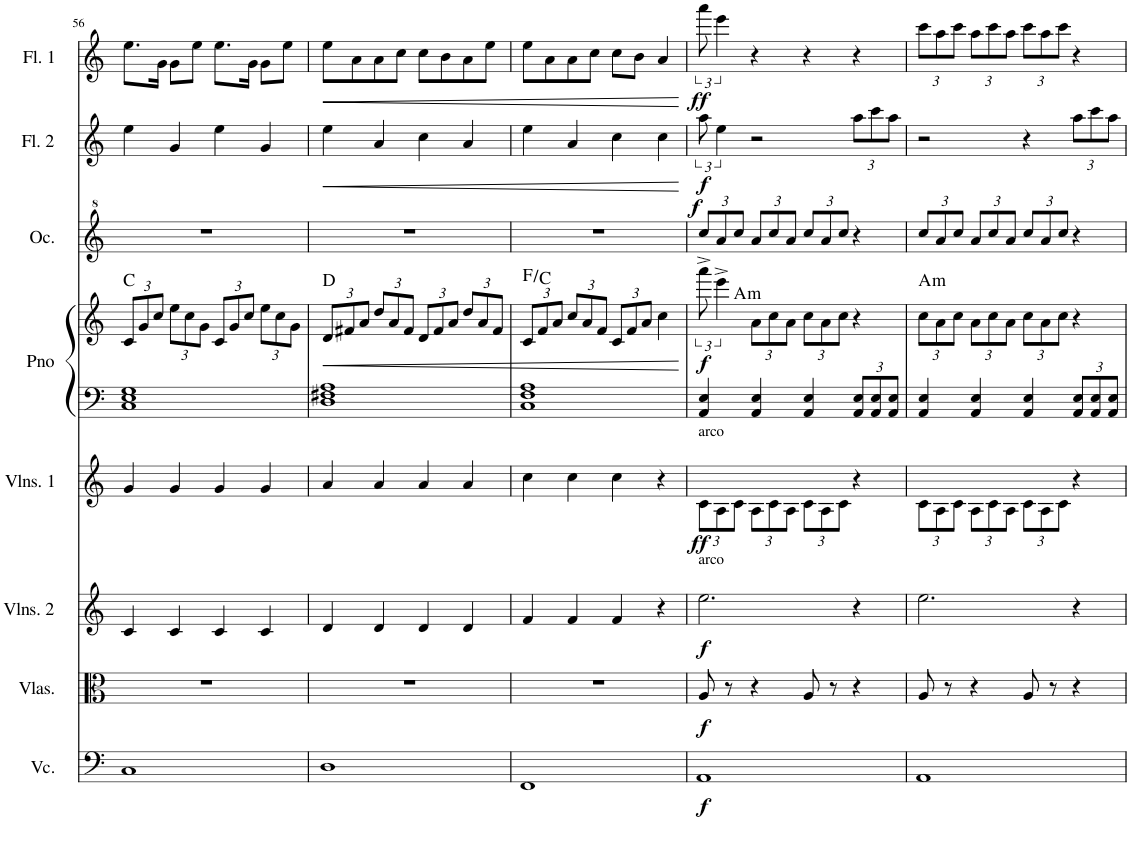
**kern	**dynam	**kern	**dynam	**kern	**dynam	**kern	**dynam	**kern	**kern	**dynam	**harte	**kern	**dynam	**kern	**dynam	**kern	**dynam
*part8	*part8	*part7	*part7	*part6	*part6	*part5	*part5	*part4	*part4	*part4	*part4	*part3	*part3	*part2	*part2	*part1	*part1
*staff9	*staff9	*staff8	*staff8	*staff7	*staff7	*staff6	*staff6	*staff5	*staff4	*staff4/5	*	*staff3	*staff3	*staff2	*staff2	*staff1	*staff1
*I"Cello	*	*I"Violas	*	*I"Violins 2	*	*I"Violins 1	*	*I"Piano	*	*	*	*I"Ocarina	*	*I"Flute 2	*	*I"Flute 1	*
*	*	*I'Vlas.	*	*I'Vlns. 2	*	*I'Vlns. 1	*	*I'Pno	*	*	*	*I'Oc.	*	*I'Fl. 2	*	*I'Fl. 1	*
!!LO:PB:g=z
*clefF4	*	*clefC3	*	*clefG2	*	*clefG2	*	*clefF4	*clefG2	*	*	*clefG^2	*	*clefG2	*	*clefG2	*
*k[]	*	*k[]	*	*k[]	*	*k[]	*	*k[]	*k[]	*	*	*k[]	*	*k[]	*	*k[]	*
*M4/4	*	*M4/4	*	*M4/4	*	*M4/4	*	*M4/4	*M4/4	*	*	*M4/4	*	*M4/4	*	*M4/4	*
*	*	*	*	*	*	*	*	*	*Xbrackettup	*	*	*	*	*	*	*	*
=56	=56	=56	=56	=56	=56	=56	=56	=56	=56	=56	=56	=56	=56	=56	=56	=56	=56
1C	.	1r	.	4c/	.	4g/	.	1C 1E 1G	12c/L	.	C:maj	1r	.	4ee\	.	8.ee\L	.
.	.	.	.	.	.	.	.	.	12g/	.	.	.	.	.	.	.	.
.	.	.	.	.	.	.	.	.	12cc/J	.	.	.	.	.	.	.	.
.	.	.	.	.	.	.	.	.	.	.	.	.	.	.	.	16g\Jk	.
.	.	.	.	4c/	.	4g/	.	.	12ee\L	.	.	.	.	4g/	.	8g\L	.
.	.	.	.	.	.	.	.	.	12cc\	.	.	.	.	.	.	.	.
.	.	.	.	.	.	.	.	.	.	.	.	.	.	.	.	8ee\J	.
.	.	.	.	.	.	.	.	.	12g\J	.	.	.	.	.	.	.	.
.	.	.	.	4c/	.	4g/	.	.	12c/L	.	.	.	.	4ee\	.	8.ee\L	.
.	.	.	.	.	.	.	.	.	12g/	.	.	.	.	.	.	.	.
.	.	.	.	.	.	.	.	.	12cc/J	.	.	.	.	.	.	.	.
.	.	.	.	.	.	.	.	.	.	.	.	.	.	.	.	16g\Jk	.
.	.	.	.	4c/	.	4g/	.	.	12ee\L	.	.	.	.	4g/	.	8g\L	.
.	.	.	.	.	.	.	.	.	12cc\	.	.	.	.	.	.	.	.
.	.	.	.	.	.	.	.	.	.	.	.	.	.	.	.	8ee\J	.
.	.	.	.	.	.	.	.	.	12g\J	.	.	.	.	.	.	.	.
=57	=57	=57	=57	=57	=57	=57	=57	=57	=57	=57	=57	=57	=57	=57	=57	=57	=57
!	!	!	!	!	!	!	!	!	!	!LO:HP:b	!	!	!	!	!LO:HP:b	!	!LO:HP:b
1D	.	1r	.	4d/	.	4a/	.	1D 1F#X 1A	12d/L	<	D:maj	1r	.	4ee\	<	8ee\L	<
.	.	.	.	.	.	.	.	.	12f#X/	.	.	.	.	.	.	.	.
.	.	.	.	.	.	.	.	.	.	.	.	.	.	.	.	8a\	.
.	.	.	.	.	.	.	.	.	12a/J	.	.	.	.	.	.	.	.
.	.	.	.	4d/	.	4a/	.	.	12dd/L	.	.	.	.	4a/	.	8a\	.
.	.	.	.	.	.	.	.	.	12a/	.	.	.	.	.	.	.	.
.	.	.	.	.	.	.	.	.	.	.	.	.	.	.	.	8cc\J	.
.	.	.	.	.	.	.	.	.	12f#/J	.	.	.	.	.	.	.	.
.	.	.	.	4d/	.	4a/	.	.	12d/L	.	.	.	.	4cc\	.	8cc\L	.
.	.	.	.	.	.	.	.	.	12f#/	.	.	.	.	.	.	.	.
.	.	.	.	.	.	.	.	.	.	.	.	.	.	.	.	8b\	.
.	.	.	.	.	.	.	.	.	12a/J	.	.	.	.	.	.	.	.
.	.	.	.	4d/	.	4a/	.	.	12dd/L	.	.	.	.	4a/	.	8a\	.
.	.	.	.	.	.	.	.	.	12a/	.	.	.	.	.	.	.	.
.	.	.	.	.	.	.	.	.	.	.	.	.	.	.	.	8ee\J	.
.	.	.	.	.	.	.	.	.	12f#/J	.	.	.	.	.	.	.	.
=58	=58	=58	=58	=58	=58	=58	=58	=58	=58	=58	=58	=58	=58	=58	=58	=58	=58
1FF	.	1r	.	4f/	.	4cc\	.	1C 1F 1A	12c/L	.	F:maj/5	1r	.	4ee\	.	8ee\L	.
.	.	.	.	.	.	.	.	.	12f/	.	.	.	.	.	.	.	.
.	.	.	.	.	.	.	.	.	.	.	.	.	.	.	.	8a\	.
.	.	.	.	.	.	.	.	.	12a/J	.	.	.	.	.	.	.	.
.	.	.	.	4f/	.	4cc\	.	.	12cc/L	.	.	.	.	4a/	.	8a\	.
.	.	.	.	.	.	.	.	.	12a/	.	.	.	.	.	.	.	.
.	.	.	.	.	.	.	.	.	.	.	.	.	.	.	.	8cc\J	.
.	.	.	.	.	.	.	.	.	12f/J	.	.	.	.	.	.	.	.
.	.	.	.	4f/	.	4cc\	.	.	12c/L	.	.	.	.	4cc\	.	8cc\L	.
.	.	.	.	.	.	.	.	.	12f/	.	.	.	.	.	.	.	.
.	.	.	.	.	.	.	.	.	.	.	.	.	.	.	.	8b\J	.
.	.	.	.	.	.	.	.	.	12a/J	.	.	.	.	.	.	.	.
.	.	.	.	4r	.	4r	.	.	4cc\	.	.	.	.	4cc\	.	4a/	.
.	.	.	.	.	.	.	.	.	.	[	.	.	.	.	[	.	[
=59	=59	=59	=59	=59	=59	=59	=59	=59	=59	=59	=59	=59	=59	=59	=59	=59	=59
*	*	*	*	*	*	*Xbrackettup	*	*	*brackettup	*	*	*Xbrackettup	*	*	*	*	*
!	!	!	!	!	!	!LO:TX:a:t=arco	!	!	!	!	!	!	!	!	!	!	!
!	!	!	!	!LO:TX:a:t=arco	!	!	!	!	!	!	!	!	!	!	!	!	!
!	!LO:DY:b	!	!LO:DY:b	!	!LO:DY:b	!	!LO:DY:b	!	!	!LO:DY:b	!LO:H:kt=m	!	!LO:DY:a	!	!LO:DY:b	!	!LO:DY:b
1AA	f	8A/	f	2.ee\	f	12c\L	ff	4AA/ 4E/	12aaa^\	f	A:min	12ccc/L	f	12aa\	f	12aaa\	ff
.	.	.	.	.	.	12A\	.	.	6eee^\	.	.	12aa/	.	6ee\	.	6eee\	.
.	.	8r	.	.	.	.	.	.	.	.	.	.	.	.	.	.	.
.	.	.	.	.	.	12c\J	.	.	.	.	.	12ccc/J	.	.	.	.	.
*	*	*	*	*	*	*	*	*	*Xbrackettup	*	*	*	*	*	*	*	*
.	.	4r	.	.	.	12A\L	.	4AA/ 4E/	12a\L	.	.	12aa/L	.	2r	.	4r	.
.	.	.	.	.	.	12c\	.	.	12cc\	.	.	12ccc/	.	.	.	.	.
.	.	.	.	.	.	12A\J	.	.	12a\J	.	.	12aa/J	.	.	.	.	.
.	.	8A/	.	.	.	12c\L	.	4AA/ 4E/	12cc\L	.	.	12ccc/L	.	.	.	4r	.
.	.	.	.	.	.	12A\	.	.	12a\	.	.	12aa/	.	.	.	.	.
.	.	8r	.	.	.	.	.	.	.	.	.	.	.	.	.	.	.
.	.	.	.	.	.	12c\J	.	.	12cc\J	.	.	12ccc/J	.	.	.	.	.
*	*	*	*	*	*	*	*	*Xbrackettup	*	*	*	*	*	*Xbrackettup	*	*	*
.	.	4r	.	4r	.	4r	.	12AA/ 12E/L	4r	.	.	4r	.	12aa\L	.	4r	.
.	.	.	.	.	.	.	.	12AA/ 12E/	.	.	.	.	.	12ccc\	.	.	.
.	.	.	.	.	.	.	.	12AA/ 12E/J	.	.	.	.	.	12aa\J	.	.	.
=60	=60	=60	=60	=60	=60	=60	=60	=60	=60	=60	=60	=60	=60	=60	=60	=60	=60
*	*	*	*	*	*	*	*	*	*	*	*	*	*	*	*	*Xbrackettup	*
!	!	!	!	!	!	!	!	!	!	!	!LO:H:kt=m	!	!	!	!	!	!
1AA	.	8A/	.	2.ee\	.	12c\L	.	4AA/ 4E/	12cc\L	.	A:min	12ccc/L	.	2r	.	12ccc\L	.
.	.	.	.	.	.	12A\	.	.	12a\	.	.	12aa/	.	.	.	12aa\	.
.	.	8r	.	.	.	.	.	.	.	.	.	.	.	.	.	.	.
.	.	.	.	.	.	12c\J	.	.	12cc\J	.	.	12ccc/J	.	.	.	12ccc\J	.
.	.	4r	.	.	.	12A\L	.	4AA/ 4E/	12a\L	.	.	12aa/L	.	.	.	12aa\L	.
.	.	.	.	.	.	12c\	.	.	12cc\	.	.	12ccc/	.	.	.	12ccc\	.
.	.	.	.	.	.	12A\J	.	.	12a\J	.	.	12aa/J	.	.	.	12aa\J	.
.	.	8A/	.	.	.	12c\L	.	4AA/ 4E/	12cc\L	.	.	12ccc/L	.	4r	.	12ccc\L	.
.	.	.	.	.	.	12A\	.	.	12a\	.	.	12aa/	.	.	.	12aa\	.
.	.	8r	.	.	.	.	.	.	.	.	.	.	.	.	.	.	.
.	.	.	.	.	.	12c\J	.	.	12cc\J	.	.	12ccc/J	.	.	.	12ccc\J	.
.	.	4r	.	4r	.	4r	.	12AA/ 12E/L	4r	.	.	4r	.	12aa\L	.	4r	.
.	.	.	.	.	.	.	.	12AA/ 12E/	.	.	.	.	.	12ccc\	.	.	.
.	.	.	.	.	.	.	.	12AA/ 12E/J	.	.	.	.	.	12aa\J	.	.	.
=	=	=	=	=	=	=	=	=	=	=	=	=	=	=	=	=	=
*-	*-	*-	*-	*-	*-	*-	*-	*-	*-	*-	*-	*-	*-	*-	*-	*-	*-
